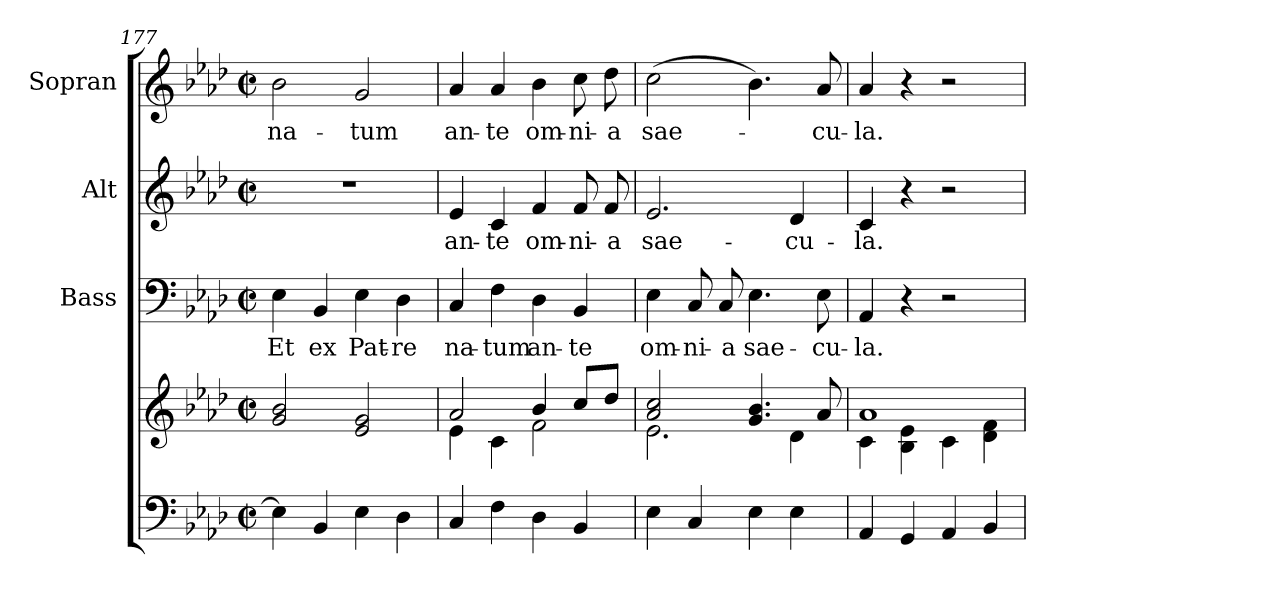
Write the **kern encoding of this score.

**kern	**kern	**kern	**text	**kern	**text	**kern	**text
*part4	*part4	*part3	*part3	*part2	*part2	*part1	*part1
*staff5	*staff4	*staff3	*staff3	*staff2	*staff2	*staff1	*staff1
*	*	*I"Bass	*	*I"Alt	*	*I"Sopran	*
*	*	*I'B.	*	*I'A.	*	*I'S.	*
*clefF4	*clefG2	*clefF4	*	*clefG2	*	*clefG2	*
*k[b-e-a-d-]	*k[b-e-a-d-]	*k[b-e-a-d-]	*	*k[b-e-a-d-]	*	*k[b-e-a-d-]	*
*A-:	*A-:	*A-:	*	*A-:	*	*A-:	*
*M2/2	*M2/2	*M2/2	*	*M2/2	*	*M2/2	*
*met(c|)	*met(c|)	*met(c|)	*	*met(c|)	*	*met(c|)	*
=177	=177	=177	=177	=177	=177	=177	=177
!	!	!	!LO:LY:b	!	!	!	!LO:LY:b
4E-\]	2g/ 2b-/	4E-\	Et	1r	.	2b-\	na-
!	!	!	!LO:LY:b	!	!	!	!
4BB-/	.	4BB-/	ex	.	.	.	.
!	!	!	!LO:LY:b	!	!	!	!LO:LY:b
4E-\	2e-/ 2g/	4E-\	Pat-	.	.	2g/	-tum
!	!	!	!LO:LY:b	!	!	!	!
4D-\	.	4D-\	-re	.	.	.	.
=178	=178	=178	=178	=178	=178	=178	=178
*	*^	*	*	*	*	*	*
!	!	!	!	!LO:LY:b	!	!LO:LY:b	!	!LO:LY:b
4C/	2a-/	4e-\	4C/	na-	4e-/	an-	4a-/	an-
!	!	!	!	!LO:LY:b	!	!LO:LY:b	!	!LO:LY:b
4F\	.	4c\	4F\	-tum	4c/	-te	4a-/	-te
!	!	!	!	!LO:LY:b	!	!LO:LY:b	!	!LO:LY:b
4D-\	4b-/	2f\	4D-\	an-	4f/	om-	4b-\	om-
!	!	!	!	!LO:LY:b	!	!LO:LY:b	!	!LO:LY:b
4BB-/	8cc/L	.	4BB-/	-te	8f/	-ni-	8cc\	-ni-
!	!	!	!	!	!	!LO:LY:b	!	!LO:LY:b
.	8dd-/J	.	.	.	8f/	-a	8dd-\	-a
=179	=179	=179	=179	=179	=179	=179	=179	=179
!	!	!	!	!LO:LY:b	!	!LO:LY:b	!	!LO:LY:b
4E-\	2a-/ 2cc/	2.e-\	4E-\	om-	2.e-/	sae-	(>2cc\	sae-
!	!	!	!	!LO:LY:b	!	!	!	!
4C/	.	.	8C/	-ni-	.	.	.	.
!	!	!	!	!LO:LY:b	!	!	!	!
.	.	.	8C/	-a	.	.	.	.
!	!	!	!	!LO:LY:b	!	!	!	!
4E-\	4.g/ 4.b-/	.	4.E-\	sae-	.	.	4.b-\)	.
!	!	!	!	!	!	!LO:LY:b	!	!
4E-\	.	4d-\	.	.	4d-/	-cu-	.	.
!	!	!	!	!LO:LY:b	!	!	!	!LO:LY:b
.	8a-/	.	8E-\	-cu-	.	.	8a-/	-cu-
=180	=180	=180	=180	=180	=180	=180	=180	=180
!	!	!	!	!LO:LY:b	!	!LO:LY:b	!	!LO:LY:b
4AA-/	1a-	4c\	4AA-/	-la.	4c/	-la.	4a-/	-la.
4GG/	.	4B-\ 4e-\	4r	.	4r	.	4r	.
4AA-/	.	4c\	2r	.	2r	.	2r	.
4BB-/	.	4d-\ 4f\	.	.	.	.	.	.
*	*v	*v	*	*	*	*	*	*
=	=	=	=	=	=	=	=
*-	*-	*-	*-	*-	*-	*-	*-
